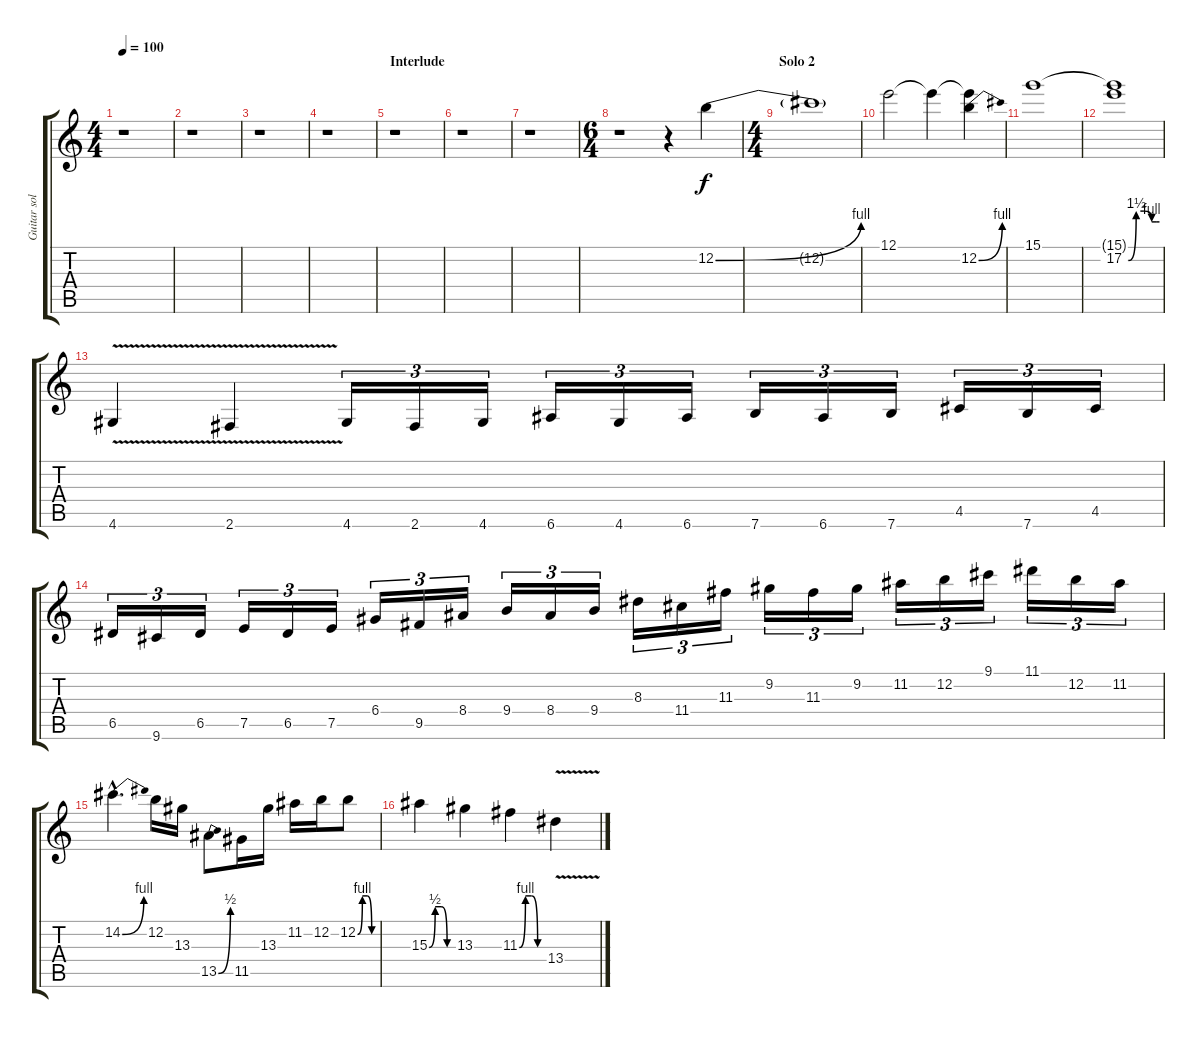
\track ("Guitar solos" "Guitar sol") {instrument distortionguitar}
\staff {score tabs}
\tuning (E4 B3 G3 D3 A2 E2) {hide}
\ts (4 4)
\tempo 100
\clef g2
\ks c
r.1{dy f} |
r.1 |
r.1 |
r.1 |
\section ("" "Interlude")
r.1 |
r.1 |
r.1 |
\ts (6 4)
r.1 r.4 12.2{be (bend 0 0 60 4)}.4 |
\ts (4 4)
\section ("" "Solo 2")
12.2{t}.1 |
12.1.2 12.1{t}.4 (12.1{t} 12.2{be (bend 0 0 60 4)}).4 |
15.1.1 |
(15.1{t} 17.2{be (custom 0 0 15 6 30 6 45 4 55 4 60 4)}).1 |
4.6{v}.4 2.6{v}.4 4.6.16{tu (3 2)} 2.6.16{tu (3 2)} 4.6.16{tu (3 2)} 6.6.16{tu (3 2)} 4.6.16{tu (3 2)} 6.6.16{tu (3 2)} 7.6.16{tu (3 2)} 6.6.16{tu (3 2)} 7.6.16{tu (3 2)} 4.5.16{tu (3 2)} 7.6.16{tu (3 2)} 4.5.16{tu (3 2)} |
6.5.16{tu (3 2)} 9.6.16{tu (3 2)} 6.5.16{tu (3 2)} 7.5.16{tu (3 2)} 6.5.16{tu (3 2)} 7.5.16{tu (3 2)} 6.4.16{tu (3 2)} 9.5.16{tu (3 2)} 8.4.16{tu (3 2)} 9.4.16{tu (3 2)} 8.4.16{tu (3 2)} 9.4.16{tu (3 2)} 8.3.16{tu (3 2)} 11.4.16{tu (3 2)} 11.3.16{tu (3 2)} 9.2.16{tu (3 2)} 11.3.16{tu (3 2)} 9.2.16{tu (3 2)} 11.2.16{tu (3 2)} 12.2.16{tu (3 2)} 9.1.16{tu (3 2)} 11.1.16{tu (3 2)} 12.2.16{tu (3 2)} 11.2.16{tu (3 2)} |
14.2{be (bend 0 0 60 4) hac}.4{d} 12.2.16 13.3.16 13.5{be (bend 0 0 60 2)}.8 11.5.16 13.3.16 11.2.16 12.2.16 12.2{be (custom 0 0 15 4 30 4 45 0 60 0)}.8 |
15.3{be (custom 0 0 15 2 30 2 45 0 60 0)}.4 13.3.4 11.3{be (custom 0 0 15 4 30 4 45 0 60 0)}.4 13.4{v}.4
